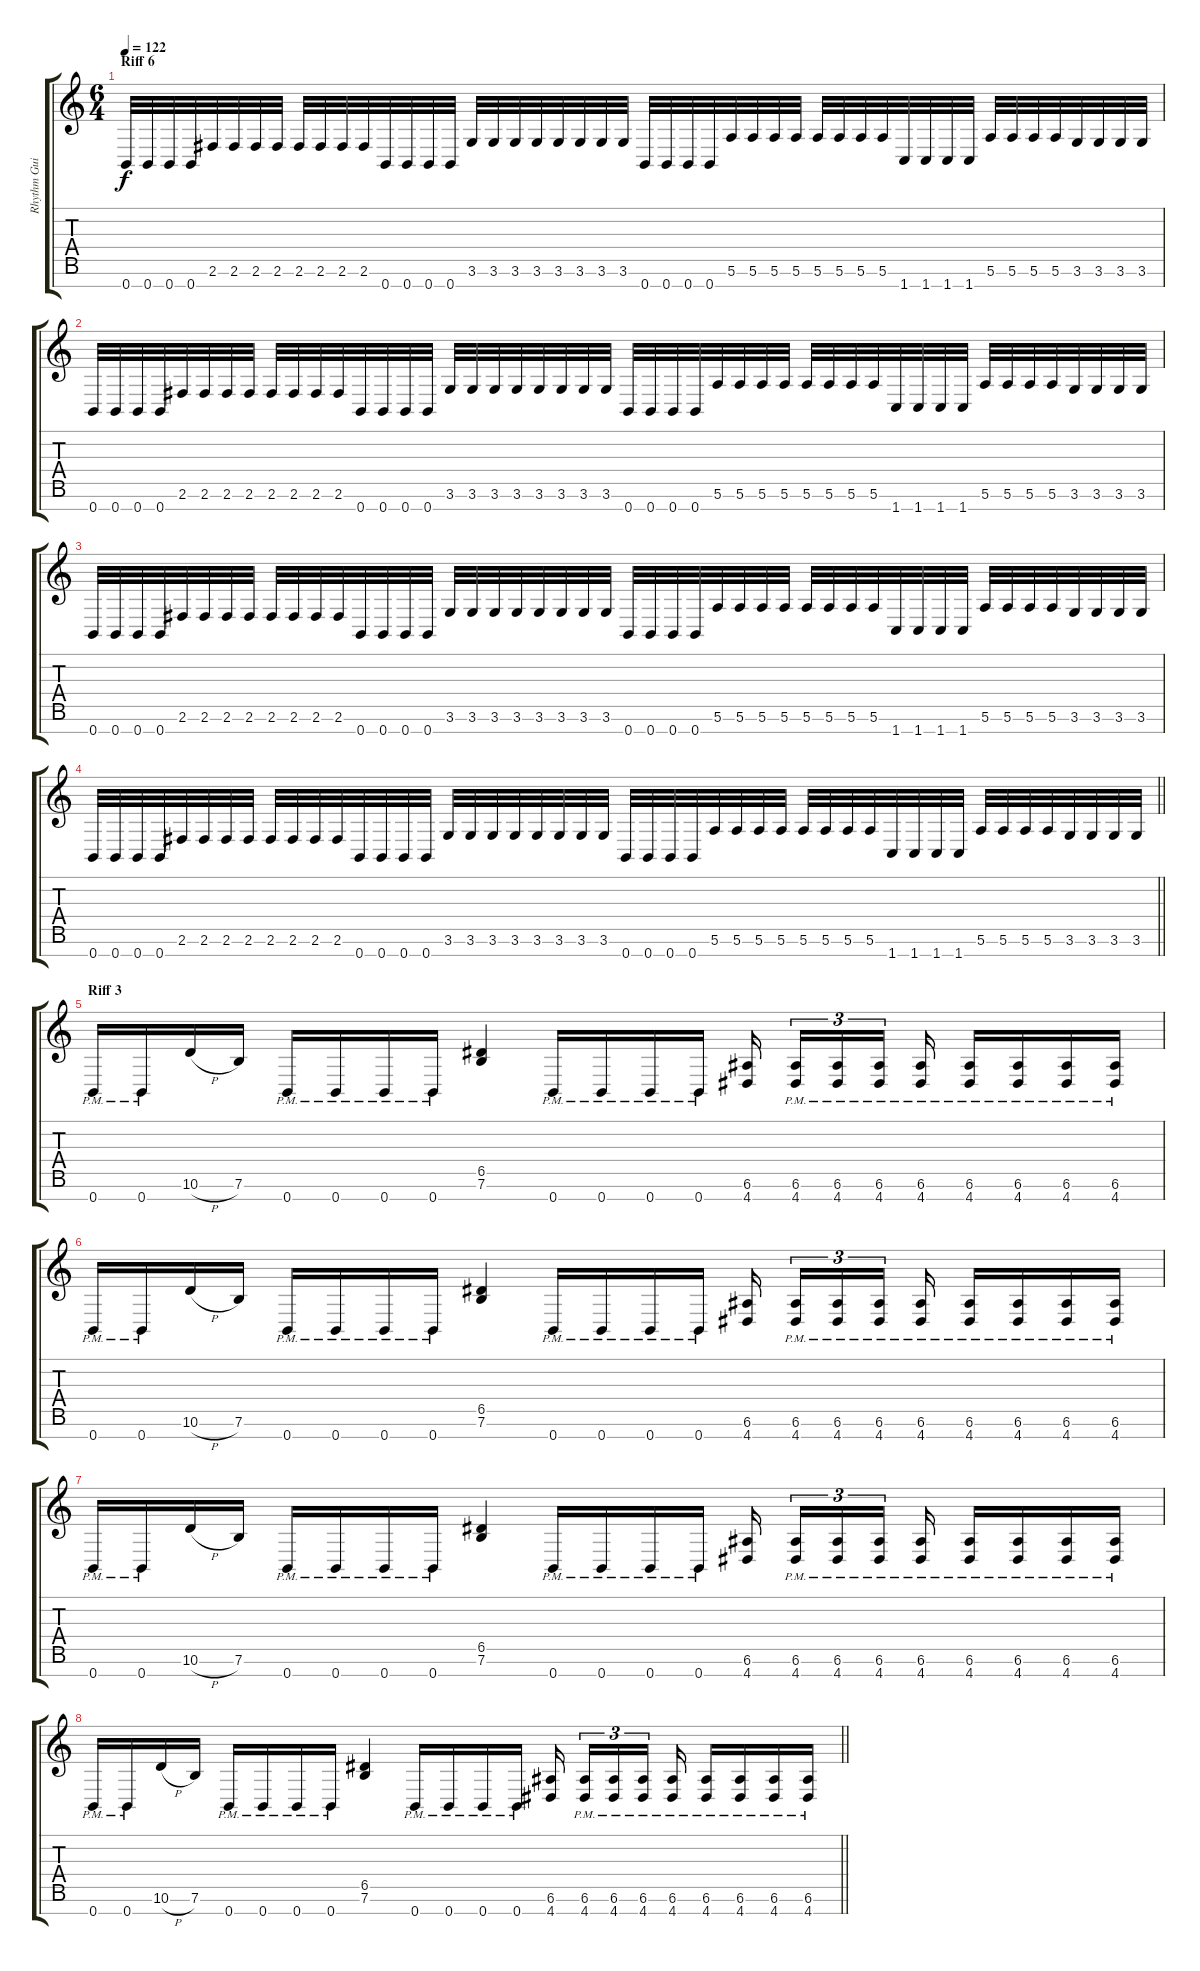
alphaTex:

\track ("Rhythm Guitar 1" "Rhythm Gui") {instrument distortionguitar}
\staff {score tabs}
\tuning (E4 B3 G3 D3 A2 E2 B1) {hide}
\ts (6 4)
\section ("" "Riff 6")
\tempo 122
\clef g2
\ks c
0.7.32{dy f} 0.7.32 0.7.32 0.7.32 2.6.32 2.6.32 2.6.32 2.6.32 2.6.32 2.6.32 2.6.32 2.6.32 0.7.32 0.7.32 0.7.32 0.7.32 3.6.32 3.6.32 3.6.32 3.6.32 3.6.32 3.6.32 3.6.32 3.6.32 0.7.32 0.7.32 0.7.32 0.7.32 5.6.32 5.6.32 5.6.32 5.6.32 5.6.32 5.6.32 5.6.32 5.6.32 1.7.32 1.7.32 1.7.32 1.7.32 5.6.32 5.6.32 5.6.32 5.6.32 3.6.32 3.6.32 3.6.32 3.6.32 |
0.7.32 0.7.32 0.7.32 0.7.32 2.6.32 2.6.32 2.6.32 2.6.32 2.6.32 2.6.32 2.6.32 2.6.32 0.7.32 0.7.32 0.7.32 0.7.32 3.6.32 3.6.32 3.6.32 3.6.32 3.6.32 3.6.32 3.6.32 3.6.32 0.7.32 0.7.32 0.7.32 0.7.32 5.6.32 5.6.32 5.6.32 5.6.32 5.6.32 5.6.32 5.6.32 5.6.32 1.7.32 1.7.32 1.7.32 1.7.32 5.6.32 5.6.32 5.6.32 5.6.32 3.6.32 3.6.32 3.6.32 3.6.32 |
0.7.32 0.7.32 0.7.32 0.7.32 2.6.32 2.6.32 2.6.32 2.6.32 2.6.32 2.6.32 2.6.32 2.6.32 0.7.32 0.7.32 0.7.32 0.7.32 3.6.32 3.6.32 3.6.32 3.6.32 3.6.32 3.6.32 3.6.32 3.6.32 0.7.32 0.7.32 0.7.32 0.7.32 5.6.32 5.6.32 5.6.32 5.6.32 5.6.32 5.6.32 5.6.32 5.6.32 1.7.32 1.7.32 1.7.32 1.7.32 5.6.32 5.6.32 5.6.32 5.6.32 3.6.32 3.6.32 3.6.32 3.6.32 |
\barLineRight lightlight
0.7.32 0.7.32 0.7.32 0.7.32 2.6.32 2.6.32 2.6.32 2.6.32 2.6.32 2.6.32 2.6.32 2.6.32 0.7.32 0.7.32 0.7.32 0.7.32 3.6.32 3.6.32 3.6.32 3.6.32 3.6.32 3.6.32 3.6.32 3.6.32 0.7.32 0.7.32 0.7.32 0.7.32 5.6.32 5.6.32 5.6.32 5.6.32 5.6.32 5.6.32 5.6.32 5.6.32 1.7.32 1.7.32 1.7.32 1.7.32 5.6.32 5.6.32 5.6.32 5.6.32 3.6.32 3.6.32 3.6.32 3.6.32 |
\section ("" "Riff 3")
0.7{pm}.16 0.7{pm}.16 10.6{h}.16 7.6.16 0.7{pm}.16 0.7{pm}.16 0.7{pm}.16 0.7{pm}.16 (6.5 7.6).4 0.7{pm}.16 0.7{pm}.16 0.7{pm}.16 0.7{pm}.16 (6.6 4.7).16{beam splitsecondary} (6.6{pm} 4.7{pm}).16{tu (3 2)} (6.6{pm} 4.7{pm}).16{tu (3 2)} (6.6{pm} 4.7{pm}).16{tu (3 2) beam splitsecondary} (6.6{pm} 4.7{pm}).16 (6.6{pm} 4.7{pm}).16 (6.6{pm} 4.7{pm}).16 (6.6{pm} 4.7{pm}).16 (6.6{pm} 4.7{pm}).16 |
0.7{pm}.16 0.7{pm}.16 10.6{h}.16 7.6.16 0.7{pm}.16 0.7{pm}.16 0.7{pm}.16 0.7{pm}.16 (6.5 7.6).4 0.7{pm}.16 0.7{pm}.16 0.7{pm}.16 0.7{pm}.16 (6.6 4.7).16{beam splitsecondary} (6.6{pm} 4.7{pm}).16{tu (3 2)} (6.6{pm} 4.7{pm}).16{tu (3 2)} (6.6{pm} 4.7{pm}).16{tu (3 2) beam splitsecondary} (6.6{pm} 4.7{pm}).16 (6.6{pm} 4.7{pm}).16 (6.6{pm} 4.7{pm}).16 (6.6{pm} 4.7{pm}).16 (6.6{pm} 4.7{pm}).16 |
0.7{pm}.16 0.7{pm}.16 10.6{h}.16 7.6.16 0.7{pm}.16 0.7{pm}.16 0.7{pm}.16 0.7{pm}.16 (6.5 7.6).4 0.7{pm}.16 0.7{pm}.16 0.7{pm}.16 0.7{pm}.16 (6.6 4.7).16{beam splitsecondary} (6.6{pm} 4.7{pm}).16{tu (3 2)} (6.6{pm} 4.7{pm}).16{tu (3 2)} (6.6{pm} 4.7{pm}).16{tu (3 2) beam splitsecondary} (6.6{pm} 4.7{pm}).16 (6.6{pm} 4.7{pm}).16 (6.6{pm} 4.7{pm}).16 (6.6{pm} 4.7{pm}).16 (6.6{pm} 4.7{pm}).16 |
\barLineRight lightlight
0.7{pm}.16 0.7{pm}.16 10.6{h}.16 7.6.16 0.7{pm}.16 0.7{pm}.16 0.7{pm}.16 0.7{pm}.16 (6.5 7.6).4 0.7{pm}.16 0.7{pm}.16 0.7{pm}.16 0.7{pm}.16 (6.6 4.7).16{beam splitsecondary} (6.6{pm} 4.7{pm}).16{tu (3 2)} (6.6{pm} 4.7{pm}).16{tu (3 2)} (6.6{pm} 4.7{pm}).16{tu (3 2) beam splitsecondary} (6.6{pm} 4.7{pm}).16 (6.6{pm} 4.7{pm}).16 (6.6{pm} 4.7{pm}).16 (6.6{pm} 4.7{pm}).16 (6.6{pm} 4.7{pm}).16
